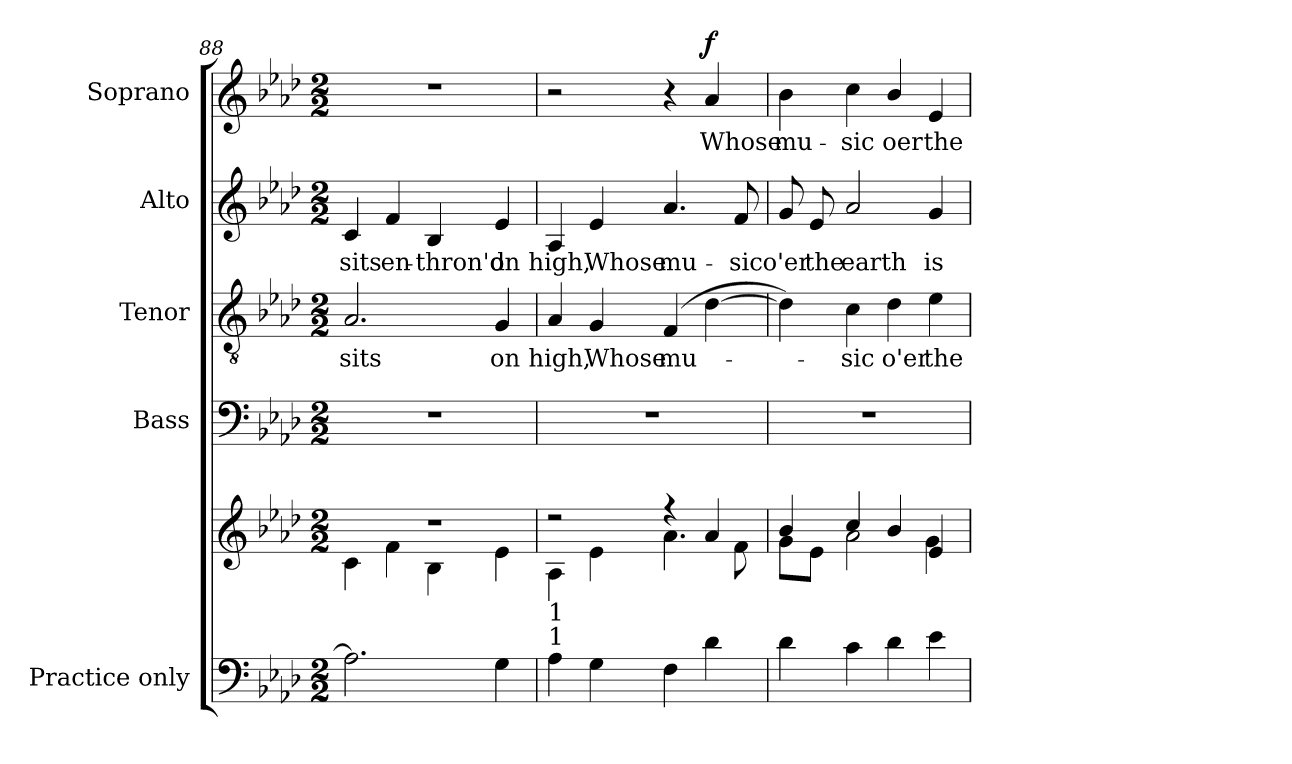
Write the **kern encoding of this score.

**kern	**kern	**kern	**kern	**text	**kern	**text	**kern	**text	**dynam
*part5	*part5	*part4	*part3	*part3	*part2	*part2	*part1	*part1	*part1
*staff6	*staff5	*staff4	*staff3	*staff3	*staff2	*staff2	*staff1	*staff1	*staff1
*I"Practice only	*	*I"Bass	*I"Tenor	*	*I"Alto	*	*I"Soprano	*	*
*	*	*I'B	*I'T	*	*I'A	*	*I'S	*	*
!!LO:LB:g=z
*clefF4	*clefG2	*clefF4	*clefGv2	*	*clefG2	*	*clefG2	*	*
*k[b-e-a-d-]	*k[b-e-a-d-]	*k[b-e-a-d-]	*k[b-e-a-d-]	*	*k[b-e-a-d-]	*	*k[b-e-a-d-]	*	*
*A-:	*A-:	*A-:	*A-:	*	*A-:	*	*A-:	*	*
*M2/2	*M2/2	*M2/2	*M2/2	*	*M2/2	*	*M2/2	*	*
=88	=88	=88	=88	=88	=88	=88	=88	=88	=88
*	*^	*	*	*	*	*	*	*	*
!	!	!	!	!	!LO:LY:b	!	!LO:LY:b	!	!	!
2.A-]	1r	4c\	1r	2.A-	sits	4c	sits	1r	.	.
!	!	!	!	!	!	!	!LO:LY:b	!	!	!
.	.	4f\	.	.	.	4f	en-	.	.	.
!	!	!	!	!	!	!	!LO:LY:b	!	!	!
.	.	4B-\	.	.	.	4B-	-thron'd	.	.	.
!	!	!	!	!	!LO:LY:b	!	!LO:LY:b	!	!	!
4G	.	4e-\	.	4G	on	4e-	on	.	.	.
=89	=89	=89	=89	=89	=89	=89	=89	=89	=89	=89
!LO:TX:a:t=1	!	!	!	!	!	!	!	!	!	!
!LO:TX:a:t=1	!	!	!	!	!	!	!	!	!	!
!	!	!	!	!	!LO:LY:b	!	!LO:LY:b	!	!	!
4A-	2r	4A-\	1r	4A-	high,	4A-	high,	2r	.	.
!	!	!	!	!	!LO:LY:b	!	!LO:LY:b	!	!	!
4G	.	4e-\	.	4G	Whose	4e-	Whose	.	.	.
!	!	!	!	!	!LO:LY:b	!	!LO:LY:b	!	!	!
4F	4r	4.a-\	.	(>4F	mu-	4.a-	mu-	4r	.	.
!	!	!	!	!	!	!	!	!	!LO:LY:b	!LO:DY:b
4d-	4a-/	.	.	[4d-	.	.	.	4a-	Whose	f
!	!	!	!	!	!	!	!LO:LY:b	!	!	!
.	.	8f\	.	.	.	8f	-sic	.	.	.
=90	=90	=90	=90	=90	=90	=90	=90	=90	=90	=90
!	!	!	!	!	!	!	!LO:LY:b	!	!LO:LY:b	!
4d-	4b-/	8g\L	1r	4d-])	.	8g	o'er	4b-	mu-	.
!	!	!	!	!	!	!	!LO:LY:b	!	!	!
.	.	8e-\J	.	.	.	8e-	the	.	.	.
!	!	!	!	!	!LO:LY:b	!	!LO:LY:b	!	!LO:LY:b	!
4c	4cc/	2a-\	.	4c	sic	2a-	earth	4cc	-sic	.
!	!	!	!	!	!LO:LY:b	!	!	!	!LO:LY:b	!
4d-	4b-/	.	.	4d-	o'er	.	.	4b-/	oer	.
!	!	!	!	!	!LO:LY:b	!	!LO:LY:b	!	!LO:LY:b	!
4e-	4e-/	4g\	.	4e-	the	4g	is	4e-	the	.
*	*v	*v	*	*	*	*	*	*	*	*
=	=	=	=	=	=	=	=	=	=
*-	*-	*-	*-	*-	*-	*-	*-	*-	*-
